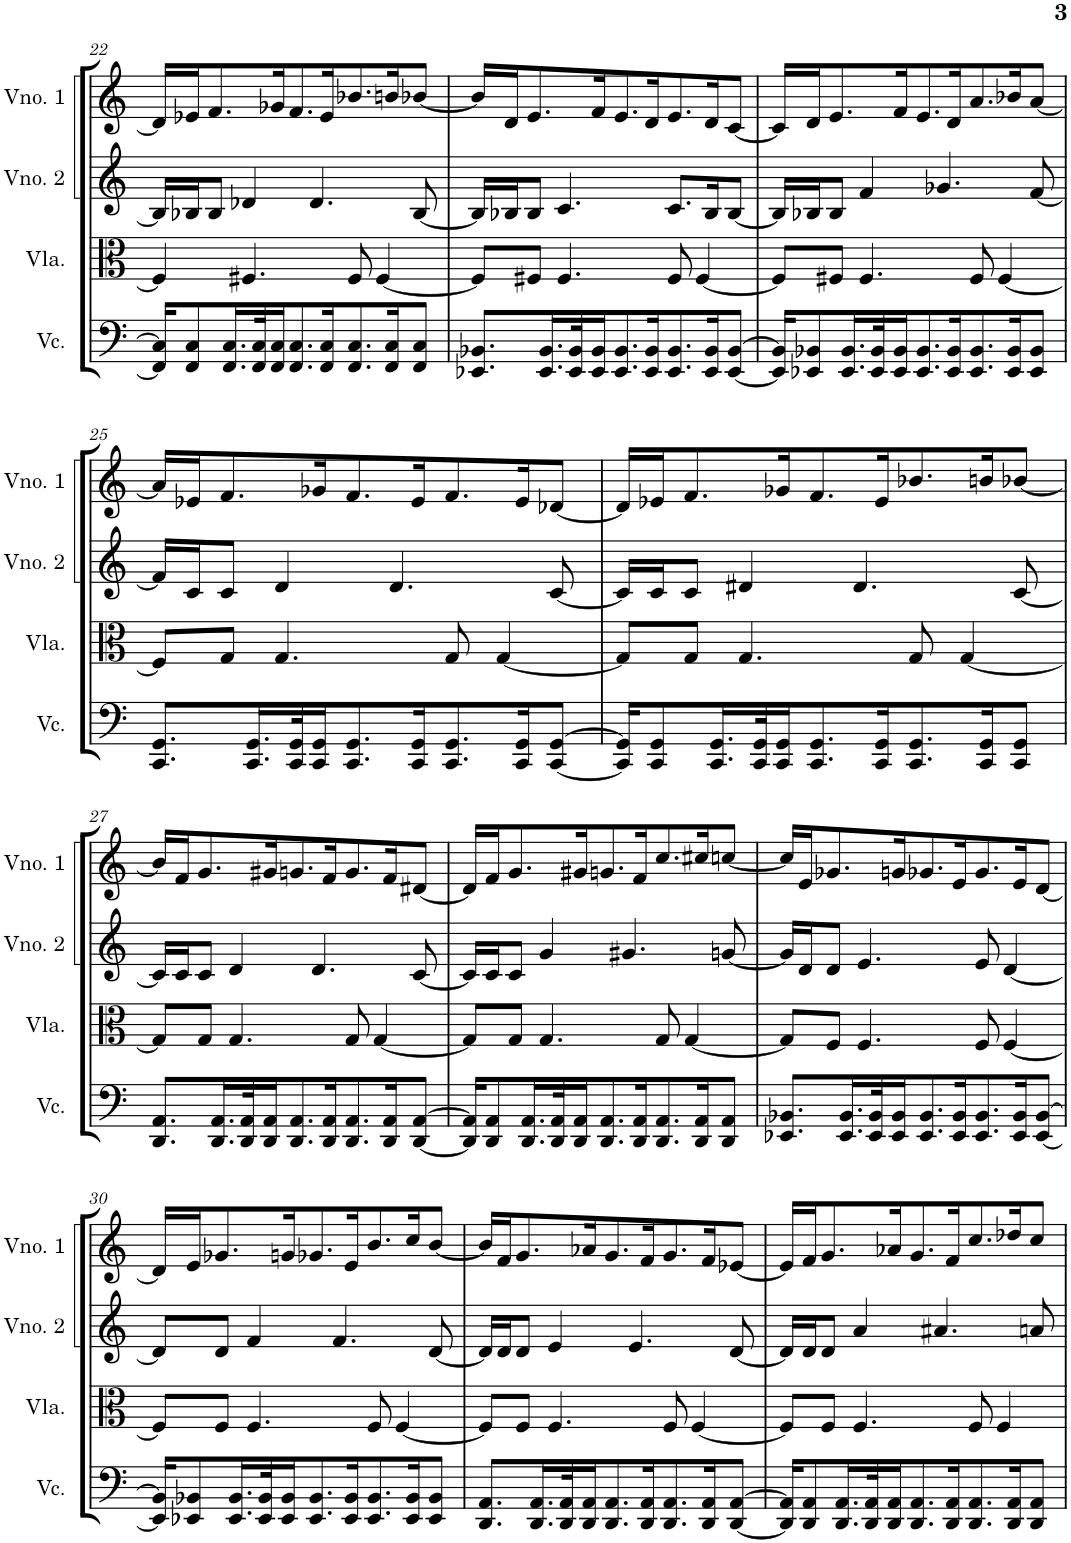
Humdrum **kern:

**kern	**kern	**kern	**kern
*part4	*part3	*part2	*part1
*staff4	*staff3	*staff2	*staff1
*I"Violoncelo	*I"Viola	*I"Violino 2	*I"Violino 1
*I'Vc.	*I'Vla.	*I'Vno. 2	*I'Vno. 1
!!LO:PB:g=z
*clefF4	*clefC3	*clefG2	*clefG2
*k[]	*k[]	*k[]	*k[]
*M4/4	*M4/4	*M4/4	*M4/4
=22	=22	=22	=22
16FF/] 16C/]KL	4F#/]	16B-/LL]	16d-/LL]
8FF/ 8C/	.	16B-X/J	16e-X/J
.	.	8B-/J	8.f/
16.FF/ 16.C/L	.	.	.
.	4.F#X/	4d-X/	.
32FF/ 32C/K	.	.	.
16FF/ 16C/J	.	.	16g-X/K
8.FF/ 8.C/	.	.	8.f/
.	.	4.d-/	.
16FF/ 16C/K	.	.	16e-/K
8.FF/ 8.C/	8F#/	.	8.b-X/
.	[4F#/	.	.
16FF/ 16C/K	.	.	16bn/K
8FF/ 8C/J	.	[8B-/	[8b-X/J
=23	=23	=23	=23
8.EE-X/ 8.BB-X/L	8F#/L]	16B-/LL]	16b-/LL]
.	.	16B-X/J	16d/J
.	8F#X/J	8B-/J	8.e/
16.EE-/ 16.BB-/L	.	.	.
.	4.F#/	4.c/	.
32EE-/ 32BB-/K	.	.	.
16EE-/ 16BB-/J	.	.	16f/K
8.EE-/ 8.BB-/	.	.	8.e/
16EE-/ 16BB-/K	.	.	16d/K
8.EE-/ 8.BB-/	8F#/	8.c/L	8.e/
.	[4F#/	.	.
16EE-/ 16BB-/K	.	16B-/K	16d/K
[8EE-/ [8BB-/J	.	[8B-/J	[8c/J
=24	=24	=24	=24
16EE-/] 16BB-/]KL	8F#/L]	16B-/LL]	16c/LL]
8EE-X/ 8BB-X/	.	16B-X/J	16d/J
.	8F#X/J	8B-/J	8.e/
16.EE-/ 16.BB-/L	.	.	.
.	4.F#/	4f/	.
32EE-/ 32BB-/K	.	.	.
16EE-/ 16BB-/J	.	.	16f/K
8.EE-/ 8.BB-/	.	.	8.e/
.	.	4.g-X/	.
16EE-/ 16BB-/K	.	.	16d/K
8.EE-/ 8.BB-/	8F#/	.	8.a/
.	[4F#/	.	.
16EE-/ 16BB-/K	.	.	16b-X/K
8EE-/ 8BB-/J	.	[8f/	[8a/J
!!LO:LB:g=z
=25	=25	=25	=25
8.CC/ 8.GG/L	8F#/L]	16f/LL]	16a/LL]
.	.	16c/J	16e-X/J
.	8G/J	8c/J	8.f/
16.CC/ 16.GG/L	.	.	.
.	4.G/	4d/	.
32CC/ 32GG/K	.	.	.
16CC/ 16GG/J	.	.	16g-X/K
8.CC/ 8.GG/	.	.	8.f/
.	.	4.d/	.
16CC/ 16GG/K	.	.	16e-/K
8.CC/ 8.GG/	8G/	.	8.f/
.	[4G/	.	.
16CC/ 16GG/K	.	.	16e-/K
[8CC/ [8GG/J	.	[8c/	[8d-X/J
=26	=26	=26	=26
16CC/] 16GG/]KL	8G/L]	16c/LL]	16d-/LL]
8CC/ 8GG/	.	16c/J	16e-X/J
.	8G/J	8c/J	8.f/
16.CC/ 16.GG/L	.	.	.
.	4.G/	4d#X/	.
32CC/ 32GG/K	.	.	.
16CC/ 16GG/J	.	.	16g-X/K
8.CC/ 8.GG/	.	.	8.f/
.	.	4.d#/	.
16CC/ 16GG/K	.	.	16e-/K
8.CC/ 8.GG/	8G/	.	8.b-X/
.	[4G/	.	.
16CC/ 16GG/K	.	.	16bn/K
8CC/ 8GG/J	.	[8c/	[8b-X/J
!!LO:LB:g=z
=27	=27	=27	=27
8.DD/ 8.AA/L	8G/L]	16c/LL]	16b-/LL]
.	.	16c/J	16f/J
.	8G/J	8c/J	8.g/
16.DD/ 16.AA/L	.	.	.
.	4.G/	4d/	.
32DD/ 32AA/K	.	.	.
16DD/ 16AA/J	.	.	16g#X/K
8.DD/ 8.AA/	.	.	8.gn/
.	.	4.d/	.
16DD/ 16AA/K	.	.	16f/K
8.DD/ 8.AA/	8G/	.	8.g/
.	[4G/	.	.
16DD/ 16AA/K	.	.	16f/K
[8DD/ [8AA/J	.	[8c/	[8d#X/J
=28	=28	=28	=28
16DD/] 16AA/]KL	8G/L]	16c/LL]	16d#/LL]
8DD/ 8AA/	.	16c/J	16f/J
.	8G/J	8c/J	8.g/
16.DD/ 16.AA/L	.	.	.
.	4.G/	4g/	.
32DD/ 32AA/K	.	.	.
16DD/ 16AA/J	.	.	16g#X/K
8.DD/ 8.AA/	.	.	8.gn/
.	.	4.g#X/	.
16DD/ 16AA/K	.	.	16f/K
8.DD/ 8.AA/	8G/	.	8.cc/
.	[4G/	.	.
16DD/ 16AA/K	.	.	16cc#X/K
8DD/ 8AA/J	.	[8gn/	[8ccn/J
=29	=29	=29	=29
8.EE-X/ 8.BB-X/L	8G/L]	16g/LL]	16cc/LL]
.	.	16d/J	16e/J
.	8F/J	8d/J	8.g-X/
16.EE-/ 16.BB-/L	.	.	.
.	4.F/	4.e/	.
32EE-/ 32BB-/K	.	.	.
16EE-/ 16BB-/J	.	.	16gn/K
8.EE-/ 8.BB-/	.	.	8.g-X/
16EE-/ 16BB-/K	.	.	16e/K
8.EE-/ 8.BB-/	8F/	8e/	8.g-/
.	[4F/	[4d/	.
16EE-/ 16BB-/K	.	.	16e/K
[8EE-/ [8BB-/J	.	.	[8d/J
!!LO:LB:g=z
=30	=30	=30	=30
16EE-/] 16BB-/]KL	8F/L]	8d/L]	16d/LL]
8EE-X/ 8BB-X/	.	.	16e/J
.	8F/J	8d/J	8.g-X/
16.EE-/ 16.BB-/L	.	.	.
.	4.F/	4f/	.
32EE-/ 32BB-/K	.	.	.
16EE-/ 16BB-/J	.	.	16gn/K
8.EE-/ 8.BB-/	.	.	8.g-X/
.	.	4.f/	.
16EE-/ 16BB-/K	.	.	16e/K
8.EE-/ 8.BB-/	8F/	.	8.b/
.	[4F/	.	.
16EE-/ 16BB-/K	.	.	16cc/K
8EE-/ 8BB-/J	.	[8d/	[8b/J
=31	=31	=31	=31
8.DD/ 8.AA/L	8F/L]	16d/LL]	16b/LL]
.	.	16d/J	16f/J
.	8F/J	8d/J	8.g/
16.DD/ 16.AA/L	.	.	.
.	4.F/	4e/	.
32DD/ 32AA/K	.	.	.
16DD/ 16AA/J	.	.	16a-X/K
8.DD/ 8.AA/	.	.	8.g/
.	.	4.e/	.
16DD/ 16AA/K	.	.	16f/K
8.DD/ 8.AA/	8F/	.	8.g/
.	[4F/	.	.
16DD/ 16AA/K	.	.	16f/K
[8DD/ [8AA/J	.	[8d/	[8e-X/J
=32	=32	=32	=32
16DD/] 16AA/]KL	8F/L]	16d/LL]	16e-/LL]
8DD/ 8AA/	.	16d/J	16f/J
.	8F/J	8d/J	8.g/
16.DD/ 16.AA/L	.	.	.
.	4.F/	4a/	.
32DD/ 32AA/K	.	.	.
16DD/ 16AA/J	.	.	16a-X/K
8.DD/ 8.AA/	.	.	8.g/
.	.	4.a#X/	.
16DD/ 16AA/K	.	.	16f/K
8.DD/ 8.AA/	8F/	.	8.cc/
.	4F/	.	.
16DD/ 16AA/K	.	.	16dd-X/K
8DD/ 8AA/J	.	8an/	8cc/J
=	=	=	=
*-	*-	*-	*-
